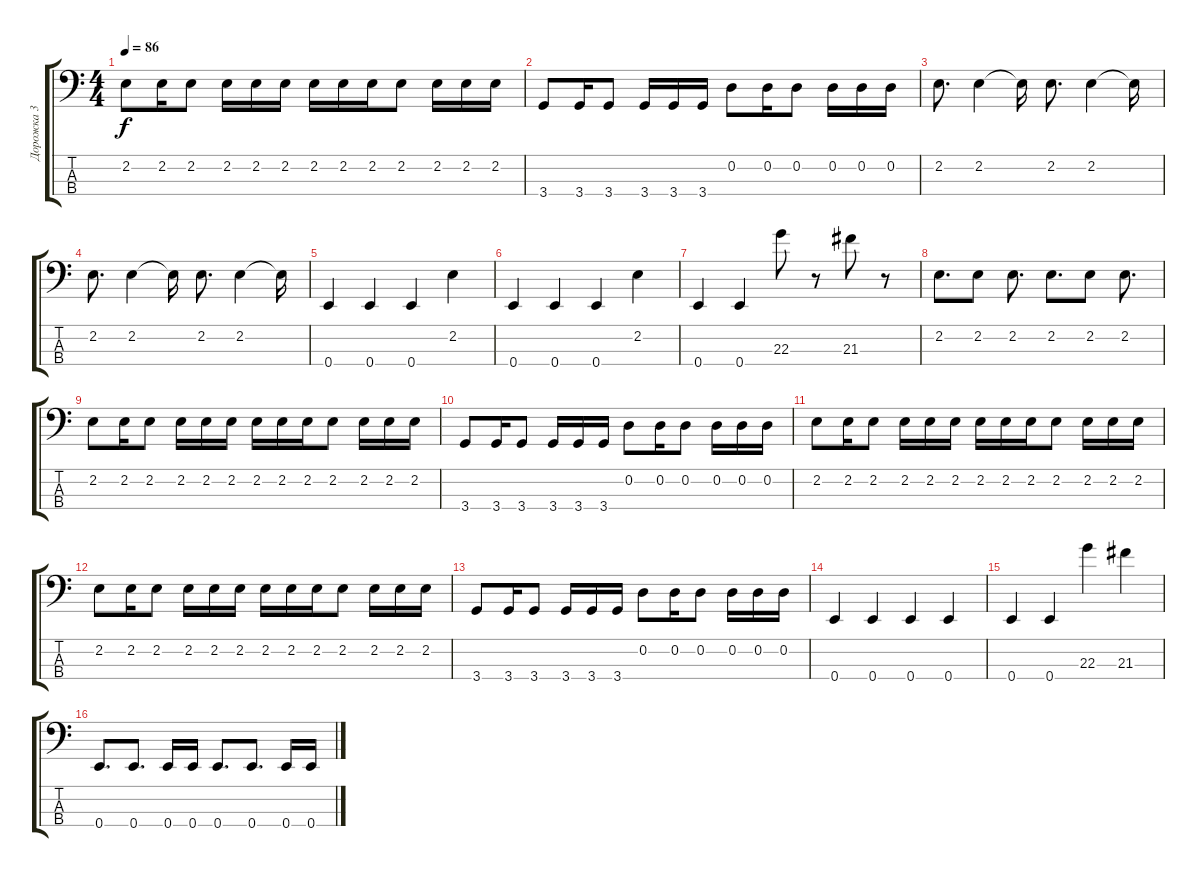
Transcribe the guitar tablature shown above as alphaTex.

\track ("Дорожка 3" "Дорожка 3") {instrument electricbassfinger}
\staff {score tabs}
\tuning (G2 D2 A1 E1) {hide}
\ts (4 4)
\tempo 86
\clef f4
\ks c
2.2.8{dy f} 2.2.16 2.2.8 2.2.16 2.2.16 2.2.16 2.2.16 2.2.16 2.2.16 2.2.8 2.2.16 2.2.16 2.2.16 |
3.4.8 3.4.16 3.4.8 3.4.16 3.4.16 3.4.16 0.2.8 0.2.16 0.2.8 0.2.16 0.2.16 0.2.16 |
2.2.8{d} 2.2.4 2.2{t}.16 2.2.8{d} 2.2.4 2.2{t}.16 |
2.2.8{d} 2.2.4 2.2{t}.16 2.2.8{d} 2.2.4 2.2{t}.16 |
0.4.4 0.4.4 0.4.4 2.2.4 |
0.4.4 0.4.4 0.4.4 2.2.4 |
0.4.4 0.4.4 22.3.8 r.8 21.3.8 r.8 |
2.2.8{d} 2.2.8 2.2.8{d} 2.2.8{d} 2.2.8 2.2.8{d} |
2.2.8 2.2.16 2.2.8 2.2.16 2.2.16 2.2.16 2.2.16 2.2.16 2.2.16 2.2.8 2.2.16 2.2.16 2.2.16 |
3.4.8 3.4.16 3.4.8 3.4.16 3.4.16 3.4.16 0.2.8 0.2.16 0.2.8 0.2.16 0.2.16 0.2.16 |
2.2.8 2.2.16 2.2.8 2.2.16 2.2.16 2.2.16 2.2.16 2.2.16 2.2.16 2.2.8 2.2.16 2.2.16 2.2.16 |
2.2.8 2.2.16 2.2.8 2.2.16 2.2.16 2.2.16 2.2.16 2.2.16 2.2.16 2.2.8 2.2.16 2.2.16 2.2.16 |
3.4.8 3.4.16 3.4.8 3.4.16 3.4.16 3.4.16 0.2.8 0.2.16 0.2.8 0.2.16 0.2.16 0.2.16 |
0.4.4 0.4.4 0.4.4 0.4.4 |
0.4.4 0.4.4 22.3.4 21.3.4 |
0.4.8{d} 0.4.8{d} 0.4.16 0.4.16 0.4.8{d} 0.4.8{d} 0.4.16 0.4.16
